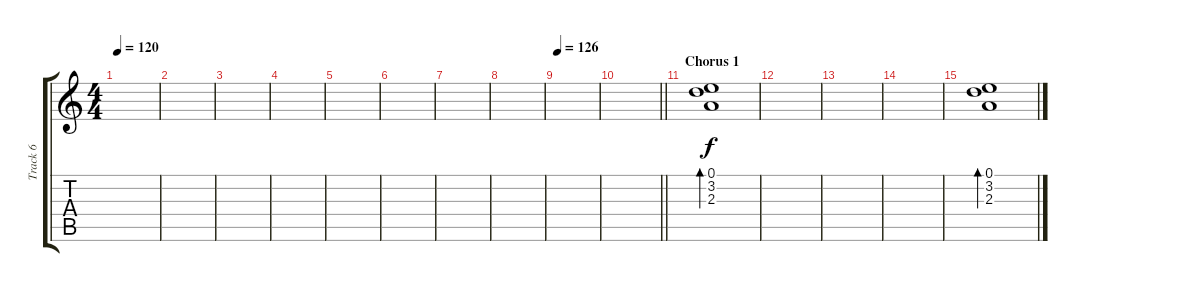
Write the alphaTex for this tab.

\track ("Track 6" "Track 6") {instrument distortionguitar}
\staff {score tabs}
\tuning (E4 B3 G3 D3 A2 E2) {hide}
\ts (4 4)
\tempo 120
\clef g2
\ks c
|
|
|
|
|
|
|
|
\tempo 126
|
\barLineRight lightlight
|
\section ("" "Chorus 1")
(0.1 3.2 2.3).1{bd 480 instrument acousticguitarsteel} |
|
|
|
(0.1 3.2 2.3).1{bd 480 instrument acousticguitarsteel}
